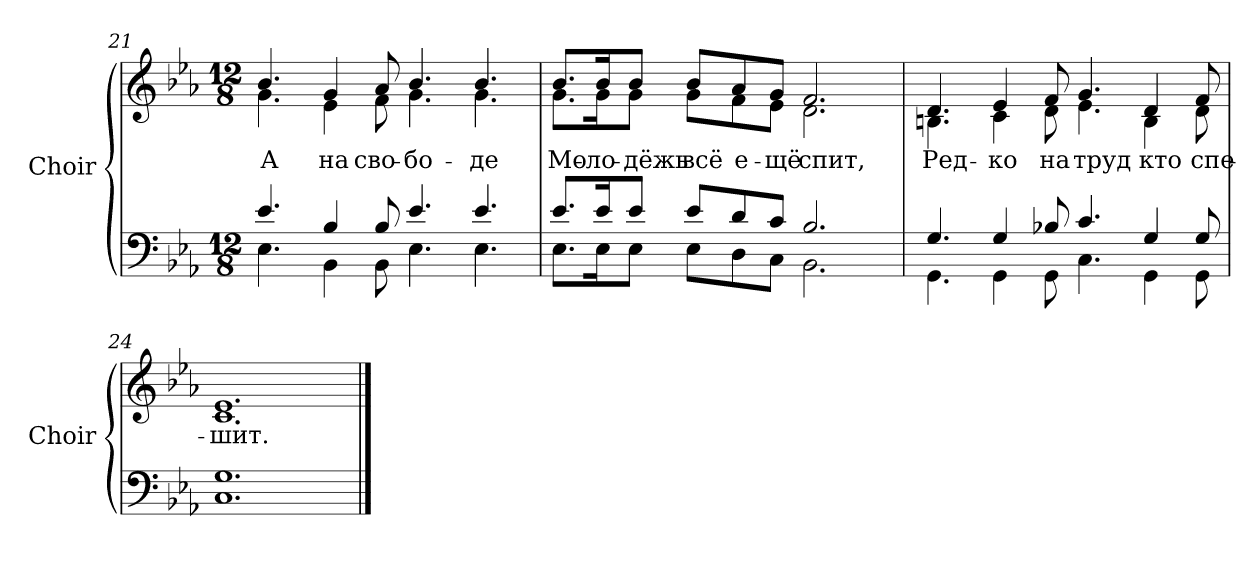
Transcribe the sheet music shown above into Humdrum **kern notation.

**kern	**kern	**text
*part1	*part1	*part1
*staff2	*staff1	*staff1
*I"Choir	*	*
*I'Choir	*	*
!!LO:LB:g=z
*clefF4	*clefG2	*
*k[b-e-a-]	*k[b-e-a-]	*
*c:	*c:	*
*M12/8	*M12/8	*
=21	=21	=21
*^	*	*
!	!	!	!LO:LY:b:color=#000000
*	*	*^	*
4.e-i/	4.E-i\	4.b-i/	4.gi\	А
!	!	!	!	!LO:LY:b:color=#000000
4B-i/	4BB-i\	4gi/	4e-i\	на
!	!	!	!	!LO:LY:b:color=#000000
8B-i/	8BB-i\	8a-i/	8fi\	сво-
!	!	!	!	!LO:LY:b:color=#000000
4.e-i/	4.E-i\	4.b-i/	4.gi\	-бо-
!	!	!	!	!LO:LY:b:color=#000000
4.e-i/	4.E-i\	4.b-i/	4.gi\	-де
=22	=22	=22	=22	=22
!	!	!	!	!LO:LY:b:color=#000000
8.e-i/L	8.E-i\L	8.b-i/L	8.gi\L	Мо-
!	!	!	!	!LO:LY:b:color=#000000
16e-i/K	16E-i\K	16b-i/K	16gi\K	-ло-
!	!	!	!	!LO:LY:b:color=#000000
8e-i/J	8E-i\J	8b-i/J	8gi\J	-дёжь
!	!	!	!	!LO:LY:b:color=#000000
8e-i/L	8E-i\L	8b-i/L	8gi\L	всё
!	!	!	!	!LO:LY:b:color=#000000
8di/	8Di\	8a-i/	8fi\	е-
!	!	!	!	!LO:LY:b:color=#000000
8ci/J	8Ci\J	8gi/J	8e-i\J	-щё
!	!	!	!	!LO:LY:b:color=#000000
2.B-i/	2.BB-i\	2.fi/	2.di\	спит,
=23	=23	=23	=23	=23
!	!	!	!	!LO:LY:b:color=#000000
4.Gi/	4.GGi\	4.di/	4.Bni\	Ред-
!	!	!	!	!LO:LY:b:color=#000000
4Gi/	4GGi\	4e-i/	4ci\	-ко
!	!	!	!	!LO:LY:b:color=#000000
8B-Xi/	8GGi\	8fi/	8di\	на
!	!	!	!	!LO:LY:b:color=#000000
4.ci/	4.Ci\	4.gi/	4.e-i\	труд
!	!	!	!	!LO:LY:b:color=#000000
4Gi/	4GGi\	4di/	4Bi\	кто
!	!	!	!	!LO:LY:b:color=#000000
8Gi/	8GGi\	8fi/	8di\	спе-
=24	=24	=24	=24	=24
!	!	!	!	!LO:LY:b:color=#000000
1.Gi	1.Ci	1.e-i	1.ci	-шит.
*v	*v	*	*	*
*	*v	*v	*
==	==	==
*-	*-	*-
